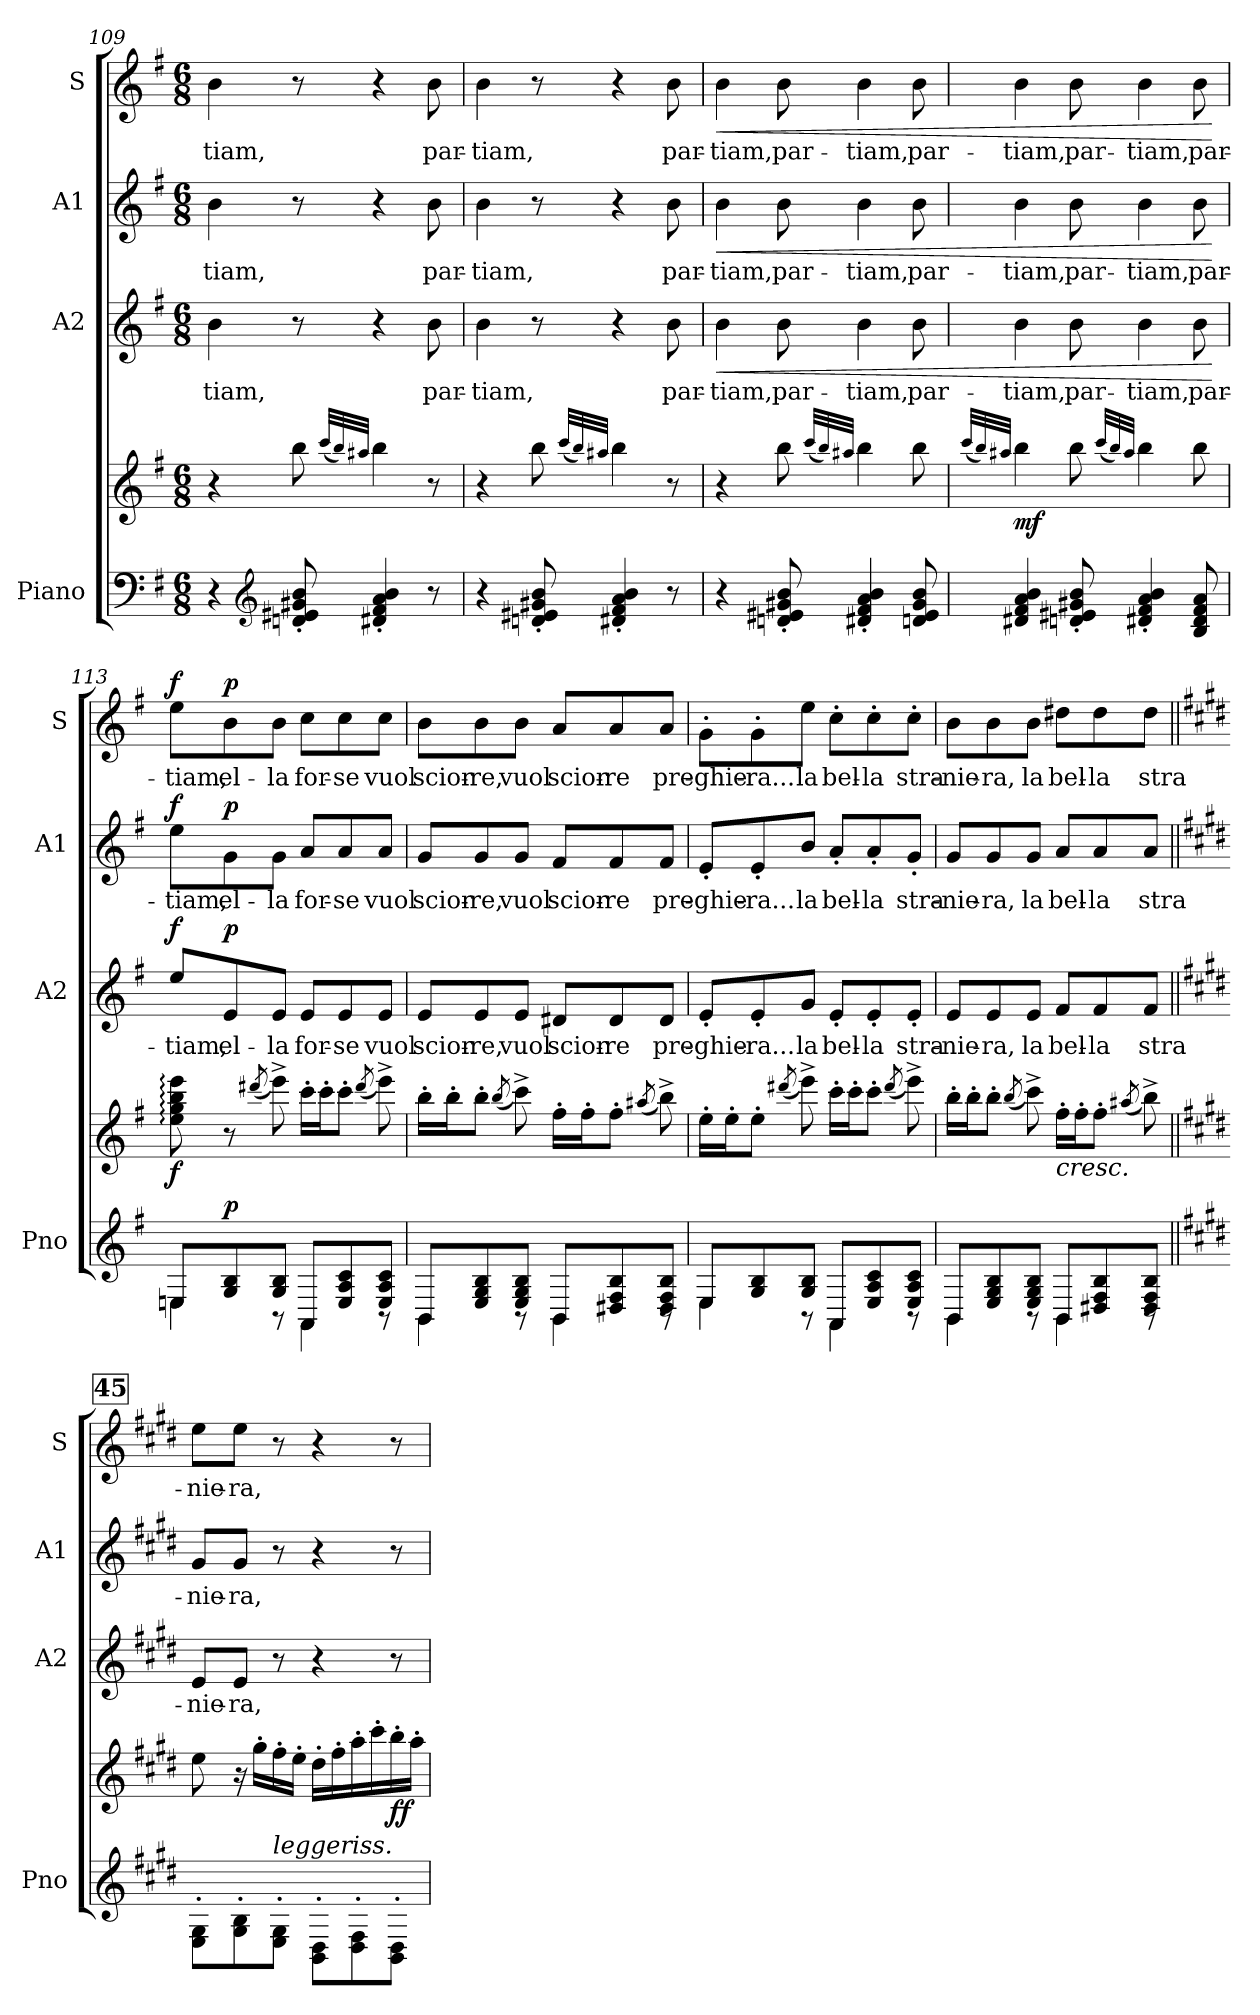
**kern	**kern	**dynam	**kern	**text	**dynam	**kern	**text	**dynam	**kern	**text	**dynam
*part4	*part4	*part4	*part3	*part3	*part3	*part2	*part2	*part2	*part1	*part1	*part1
*staff5	*staff4	*staff4/5	*staff3	*staff3	*staff3	*staff2	*staff2	*staff2	*staff1	*staff1	*staff1
*I"Piano	*	*	*I"A2	*	*	*I"A1	*	*	*I"S	*	*
*I'Pno	*	*	*I'A2	*	*	*I'A1	*	*	*I'S	*	*
!!LO:PB:g=z
*clefF4	*clefG2	*	*clefG2	*	*	*clefG2	*	*	*clefG2	*	*
*k[f#]	*k[f#]	*	*k[f#]	*	*	*k[f#]	*	*	*k[f#]	*	*
*M6/8	*M6/8	*	*M6/8	*	*	*M6/8	*	*	*M6/8	*	*
=109	=109	=109	=109	=109	=109	=109	=109	=109	=109	=109	=109
!	!	!	!	!LO:LY:b	!	!	!LO:LY:b	!	!	!LO:LY:b	!
4r	4r	.	4b\	-tiam,	.	4b\	-tiam,	.	4b\	-tiam,	.
*clefG2	*	*	*	*	*	*	*	*	*	*	*
8dn/' 8e#X/' 8g#X/' 8b/'	8bb\	.	8r	.	.	8r	.	.	8r	.	.
.	(<32qccc/LLL	.	.	.	.	.	.	.	.	.	.
.	32qbb/)	.	.	.	.	.	.	.	.	.	.
.	32qaa#X/JJJ	.	.	.	.	.	.	.	.	.	.
4d#X/' 4f#/' 4a/' 4b/'	4bb\	.	4r	.	.	4r	.	.	4r	.	.
!	!	!	!	!LO:LY:b	!	!	!LO:LY:b	!	!	!LO:LY:b	!
8r	8r	.	8b\	par-	.	8b\	par-	.	8b\	par-	.
=110	=110	=110	=110	=110	=110	=110	=110	=110	=110	=110	=110
!	!	!	!	!LO:LY:b	!	!	!LO:LY:b	!	!	!LO:LY:b	!
4r	4r	.	4b\	-tiam,	.	4b\	-tiam,	.	4b\	-tiam,	.
8dn/' 8e#X/' 8g#X/' 8b/'	8bb\	.	8r	.	.	8r	.	.	8r	.	.
.	(<32qccc/LLL	.	.	.	.	.	.	.	.	.	.
.	32qbb/)	.	.	.	.	.	.	.	.	.	.
.	32qaa#X/JJJ	.	.	.	.	.	.	.	.	.	.
4d#X/' 4f#/' 4a/' 4b/'	4bb\	.	4r	.	.	4r	.	.	4r	.	.
!	!	!	!	!LO:LY:b	!	!	!LO:LY:b	!	!	!LO:LY:b	!
8r	8r	.	8b\	par-	.	8b\	par-	.	8b\	par-	.
=111	=111	=111	=111	=111	=111	=111	=111	=111	=111	=111	=111
!	!	!	!	!LO:LY:b	!LO:HP:b	!	!LO:LY:b	!LO:HP:b	!	!LO:LY:b	!LO:HP:b
4r	4r	.	4b\	-tiam,	<	4b\	-tiam,	<	4b\	-tiam,	<
!	!	!	!	!LO:LY:b	!	!	!LO:LY:b	!	!	!LO:LY:b	!
8dn/' 8e#X/' 8g#X/' 8b/'	8bb\	.	8b\	par-	.	8b\	par-	.	8b\	par-	.
.	(<32qccc/LLL	.	.	.	.	.	.	.	.	.	.
.	32qbb/)	.	.	.	.	.	.	.	.	.	.
.	32qaa#X/JJJ	.	.	.	.	.	.	.	.	.	.
!	!	!	!	!LO:LY:b	!	!	!LO:LY:b	!	!	!LO:LY:b	!
4d#X/' 4f#/' 4a/' 4b/'	4bb\	.	4b\	-tiam,	.	4b\	-tiam,	.	4b\	-tiam,	.
!	!	!	!	!LO:LY:b	!	!	!LO:LY:b	!	!	!LO:LY:b	!
8dn/ 8e#/ 8g#/ 8b/	8bb\	.	8b\	par-	.	8b\	par-	.	8b\	par-	.
=112	=112	=112	=112	=112	=112	=112	=112	=112	=112	=112	=112
.	(<32qccc/LLL	.	.	.	.	.	.	.	.	.	.
.	32qbb/)	.	.	.	.	.	.	.	.	.	.
.	32qaa#X/JJJ	.	.	.	.	.	.	.	.	.	.
!	!	!LO:DY:b	!	!LO:LY:b	!	!	!LO:LY:b	!	!	!LO:LY:b	!
4d#X/ 4f#/ 4a/ 4b/	4bb\	mf	4b\	-tiam,	.	4b\	-tiam,	.	4b\	-tiam,	.
!	!	!	!	!LO:LY:b	!	!	!LO:LY:b	!	!	!LO:LY:b	!
8dn/' 8e#X/' 8g#X/' 8b/'	8bb\	.	8b\	par-	.	8b\	par-	.	8b\	par-	.
.	(<32qccc/LLL	.	.	.	.	.	.	.	.	.	.
.	32qbb/)	.	.	.	.	.	.	.	.	.	.
.	32qaa#/JJJ	.	.	.	.	.	.	.	.	.	.
!	!	!	!	!LO:LY:b	!	!	!LO:LY:b	!	!	!LO:LY:b	!
4d#X/' 4f#/' 4a/' 4b/'	4bb\	.	4b\	-tiam,	.	4b\	-tiam,	.	4b\	-tiam,	.
!	!	!	!	!LO:LY:b	!	!	!LO:LY:b	!	!	!LO:LY:b	!
8B/ 8d#/ 8f#/ 8a/	8bb\	.	8b\	par-	.	8b\	par-	.	8b\	par-	.
.	.	.	.	.	[	.	.	[	.	.	[
!!LO:LB:g=z
=113	=113	=113	=113	=113	=113	=113	=113	=113	=113	=113	=113
*^	*	*	*	*	*	*	*	*	*	*	*
!	!	!	!LO:DY:b	!	!LO:LY:b	!LO:DY:a	!	!LO:LY:b	!LO:DY:a	!	!LO:LY:b	!LO:DY:a
8En/L	4E\	8ee\: 8gg\: 8bb\: 8eee\:	f	8ee/L	-tiam,	f	8ee\L	-tiam,	f	8ee\L	-tiam,	f
!	!	!	!LO:DY:a=2	!	!LO:LY:b	!LO:DY:a	!	!LO:LY:b	!LO:DY:a	!	!LO:LY:b	!LO:DY:a
8G/ 8B/	.	8r	p	8e/	el-	p	8g\	el-	p	8b\	el-	p
.	.	(<8qddd#X/	.	.	.	.	.	.	.	.	.	.
!	!	!	!	!	!LO:LY:b	!	!	!LO:LY:b	!	!	!LO:LY:b	!
8G/ 8B/J	8rBB	8eee^\)	.	8e/J	-la	.	8g\J	-la	.	8b\J	-la	.
!	!	!	!	!	!LO:LY:b	!	!	!LO:LY:b	!	!	!LO:LY:b	!
8AA/L	4AA\	16ccc'\LL	.	8e/L	for-	.	8a/L	for-	.	8cc\L	for-	.
.	.	16ccc'\J	.	.	.	.	.	.	.	.	.	.
!	!	!	!	!	!LO:LY:b	!	!	!LO:LY:b	!	!	!LO:LY:b	!
8E/ 8A/ 8c/	.	8ccc'\J	.	8e/	-se	.	8a/	-se	.	8cc\	-se	.
.	.	(<8qddd#/	.	.	.	.	.	.	.	.	.	.
!	!	!	!	!	!LO:LY:b	!	!	!LO:LY:b	!	!	!LO:LY:b	!
8E/ 8A/ 8c/J	8rBB	8eee^\)	.	8e/J	vuol	.	8a/J	vuol	.	8cc\J	vuol	.
=114	=114	=114	=114	=114	=114	=114	=114	=114	=114	=114	=114	=114
!	!	!	!	!	!LO:LY:b	!	!	!LO:LY:b	!	!	!LO:LY:b	!
8BB/L	4BB\	16bb'\LL	.	8e/L	scior-	.	8g/L	scior-	.	8b\L	scior-	.
.	.	16bb'\J	.	.	.	.	.	.	.	.	.	.
!	!	!	!	!	!LO:LY:b	!	!	!LO:LY:b	!	!	!LO:LY:b	!
8E/ 8G/ 8B/	.	8bb'\J	.	8e/	-re,	.	8g/	-re,	.	8b\	-re,	.
.	.	(<8qbb/	.	.	.	.	.	.	.	.	.	.
!	!	!	!	!	!LO:LY:b	!	!	!LO:LY:b	!	!	!LO:LY:b	!
8E/ 8G/ 8B/J	8rBB	8ccc^\)	.	8e/J	vuol	.	8g/J	vuol	.	8b\J	vuol	.
!	!	!	!	!	!LO:LY:b	!	!	!LO:LY:b	!	!	!LO:LY:b	!
8BB/L	4BB\	16ff#'\LL	.	8d#X/L	scior-	.	8f#/L	scior-	.	8a/L	scior-	.
.	.	16ff#'\J	.	.	.	.	.	.	.	.	.	.
!	!	!	!	!	!LO:LY:b	!	!	!LO:LY:b	!	!	!LO:LY:b	!
8D#X/ 8F#/ 8B/	.	8ff#'\J	.	8d#/	-re	.	8f#/	-re	.	8a/	-re	.
.	.	(<8qaa#X/	.	.	.	.	.	.	.	.	.	.
!	!	!	!	!	!LO:LY:b	!	!	!LO:LY:b	!	!	!LO:LY:b	!
8D#/ 8F#/ 8B/J	8rBB	8bb^\)	.	8d#/J	pre-	.	8f#/J	pre-	.	8a/J	pre-	.
=115	=115	=115	=115	=115	=115	=115	=115	=115	=115	=115	=115	=115
!	!	!	!	!	!LO:LY:b	!	!	!LO:LY:b	!	!	!LO:LY:b	!
8E/L	4E\	16ee'\LL	.	8e'/L	-ghie-	.	8e'/L	-ghie-	.	8g'\L	-ghie-	.
.	.	16ee'\J	.	.	.	.	.	.	.	.	.	.
!	!	!	!	!	!LO:LY:b	!	!	!LO:LY:b	!	!	!LO:LY:b	!
8G/ 8B/	.	8ee'\J	.	8e'/	-ra...	.	8e'/	-ra...	.	8g'\	-ra...	.
.	.	(<8qddd#X/	.	.	.	.	.	.	.	.	.	.
!	!	!	!	!	!LO:LY:b	!	!	!LO:LY:b	!	!	!LO:LY:b	!
8G/ 8B/J	8rBB	8eee^\)	.	8g/J	la	.	8b/J	la	.	8ee\J	la	.
!	!	!	!	!	!LO:LY:b	!	!	!LO:LY:b	!	!	!LO:LY:b	!
8AA/L	4AA\	16ccc'\LL	.	8e'/L	bel-	.	8a'/L	bel-	.	8cc'\L	bel-	.
.	.	16ccc'\J	.	.	.	.	.	.	.	.	.	.
!	!	!	!	!	!LO:LY:b	!	!	!LO:LY:b	!	!	!LO:LY:b	!
8E/ 8A/ 8c/	.	8ccc'\J	.	8e'/	-la	.	8a'/	-la	.	8cc'\	-la	.
.	.	(<8qddd#/	.	.	.	.	.	.	.	.	.	.
!	!	!	!	!	!LO:LY:b	!	!	!LO:LY:b	!	!	!LO:LY:b	!
8E/ 8A/ 8c/J	8rBB	8eee^\)	.	8e'/J	stra-	.	8g'/J	stra-	.	8cc'\J	stra-	.
!!LO:PB:g=z
=116	=116	=116	=116	=116	=116	=116	=116	=116	=116	=116	=116	=116
!	!	!	!	!	!LO:LY:b	!	!	!LO:LY:b	!	!	!LO:LY:b	!
8BB/L	4BB\	16bb'\LL	.	8e/L	-nie-	.	8g/L	-nie-	.	8b\L	-nie-	.
.	.	16bb'\J	.	.	.	.	.	.	.	.	.	.
!	!	!	!	!	!LO:LY:b	!	!	!LO:LY:b	!	!	!LO:LY:b	!
8E/ 8G/ 8B/	.	8bb'\J	.	8e/	-ra,	.	8g/	-ra,	.	8b\	-ra,	.
.	.	(<8qbb/	.	.	.	.	.	.	.	.	.	.
!	!	!	!	!	!LO:LY:b	!	!	!LO:LY:b	!	!	!LO:LY:b	!
8E/ 8G/ 8B/J	8rBB	8ccc^\)	.	8e/J	la	.	8g/J	la	.	8b\J	la	.
!	!	!LO:TX:b:i:t=cresc.	!	!	!	!	!	!	!	!	!	!
!	!	!	!	!	!LO:LY:b	!	!	!LO:LY:b	!	!	!LO:LY:b	!
8BB/L	4BB\	16ff#'\LL	.	8f#/L	bel-	.	8a/L	bel-	.	8dd#X\L	bel-	.
.	.	16ff#'\J	.	.	.	.	.	.	.	.	.	.
!	!	!	!	!	!LO:LY:b	!	!	!LO:LY:b	!	!	!LO:LY:b	!
8D#X/ 8F#/ 8B/	.	8ff#'\J	.	8f#/	-la	.	8a/	-la	.	8dd#\	-la	.
.	.	(<8qaa#X/	.	.	.	.	.	.	.	.	.	.
!	!	!	!	!	!LO:LY:b	!	!	!LO:LY:b	!	!	!LO:LY:b	!
8D#/ 8F#/ 8B/J	8rBB	8bb^\)	.	8f#/J	stra-	.	8a/J	stra-	.	8dd#\J	stra-	.
*v	*v	*	*	*	*	*	*	*	*	*	*	*
!!LO:REH:place=s1:a:B:fs=14:t=45
=117||	=117||	=117||	=117||	=117||	=117||	=117||	=117||	=117||	=117||	=117||	=117||
*k[f#c#g#d#]	*k[f#c#g#d#]	*	*k[f#c#g#d#]	*	*	*k[f#c#g#d#]	*	*	*k[f#c#g#d#]	*	*
*^	*	*	*	*	*	*	*	*	*	*	*
!	!	!	!	!	!LO:LY:b	!	!	!LO:LY:b	!	!	!LO:LY:b	!
*v	*v	*	*	*	*	*	*	*	*	*	*	*
8E\' 8G#\'L	8ee\	.	8e/L	-nie-	.	8g#/L	-nie-	.	8ee\L	-nie-	.
!	!	!	!	!LO:LY:b	!	!	!LO:LY:b	!	!	!LO:LY:b	!
8G#\' 8B\'	16r	.	8e/J	-ra,	.	8g#/J	-ra,	.	8ee\J	-ra,	.
.	16gg#'\LL	.	.	.	.	.	.	.	.	.	.
!LO:TX:a:i:t=leggeriss.	!	!	!	!	!	!	!	!	!	!	!
8E\' 8G#\'J	16ff#'\	.	8r	.	.	8r	.	.	8r	.	.
.	16ee'\JJ	.	.	.	.	.	.	.	.	.	.
8BB\' 8D#\'L	16dd#'\LL	.	4r	.	.	4r	.	.	4r	.	.
.	16ff#'\	.	.	.	.	.	.	.	.	.	.
8D#\' 8F#\'	16aa'\	.	.	.	.	.	.	.	.	.	.
.	16ccc#'\	.	.	.	.	.	.	.	.	.	.
!	!	!LO:DY:b	!	!	!	!	!	!	!	!	!
8BB\' 8D#\'J	16bb'\	ff	8r	.	.	8r	.	.	8r	.	.
.	16aa'\JJ	.	.	.	.	.	.	.	.	.	.
=	=	=	=	=	=	=	=	=	=	=	=
*-	*-	*-	*-	*-	*-	*-	*-	*-	*-	*-	*-
